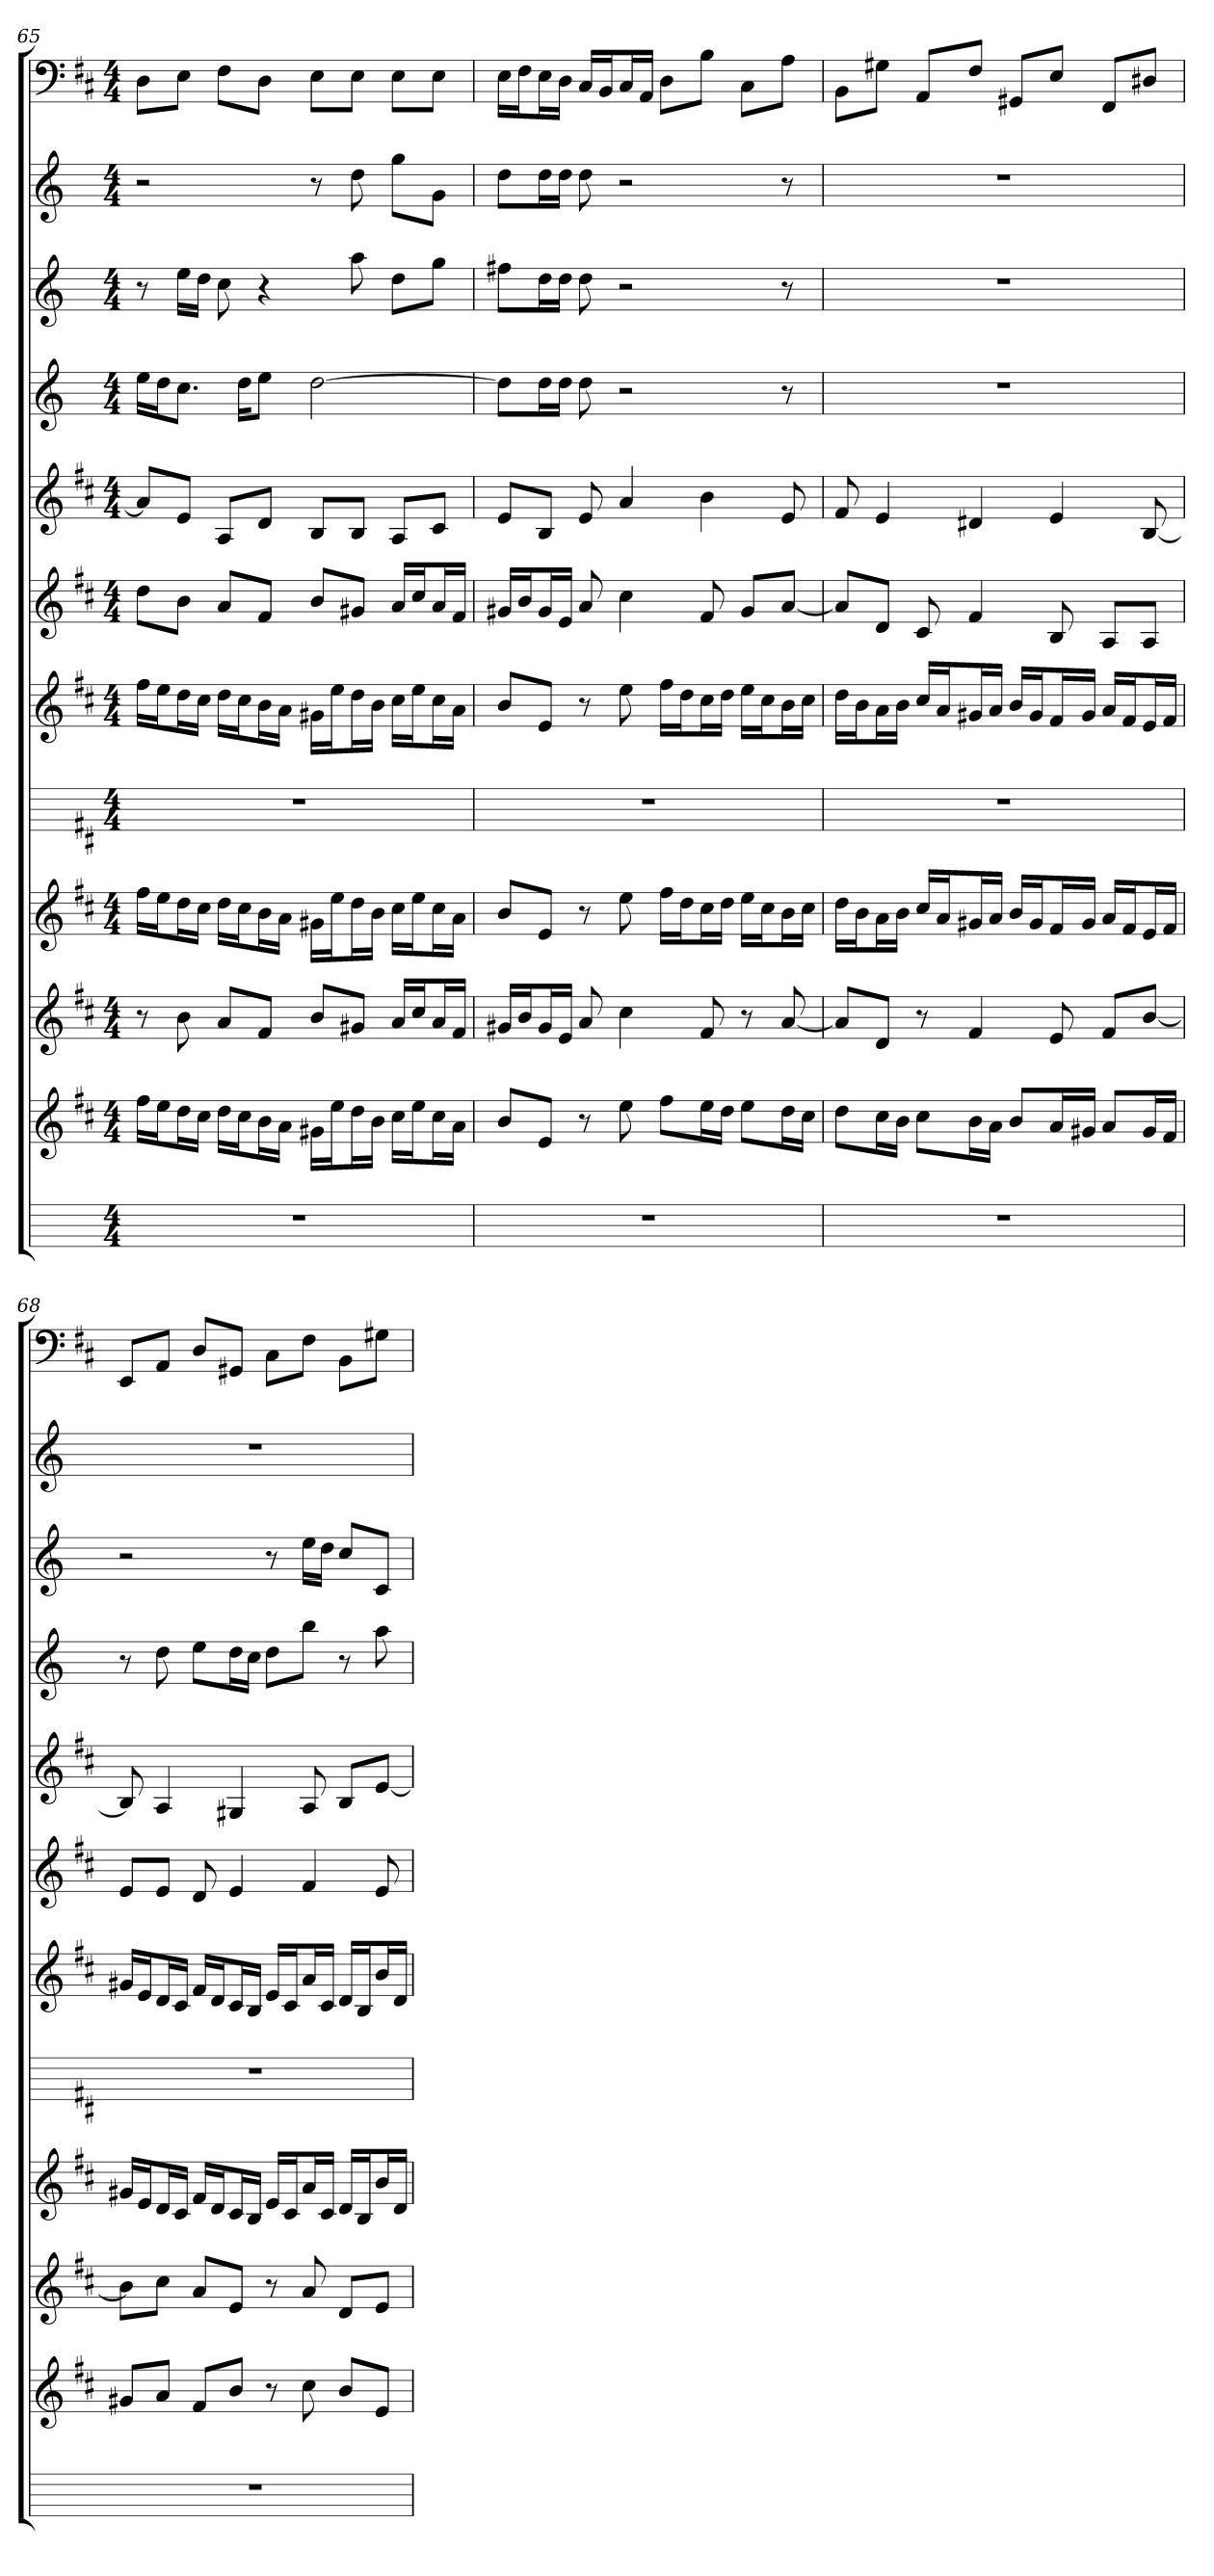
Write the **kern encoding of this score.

**kern	**kern	**kern	**kern	**kern	**kern	**kern	**kern	**kern	**kern	**kern	**kern
*part12	*part11	*part10	*part9	*part8	*part7	*part6	*part5	*part4	*part3	*part2	*part1
*staff12	*staff11	*staff10	*staff9	*staff8	*staff7	*staff6	*staff5	*staff4	*staff3	*staff2	*staff1
*k[]	*k[f#c#]	*k[f#c#]	*k[f#c#]	*k[f#c#]	*k[f#c#]	*k[f#c#]	*k[f#c#]	*k[]	*k[]	*k[]	*k[f#c#]
*M4/4	*M4/4	*M4/4	*M4/4	*M4/4	*M4/4	*M4/4	*M4/4	*M4/4	*M4/4	*M4/4	*M4/4
=65	=65	=65	=65	=65	=65	=65	=65	=65	=65	=65	=65
1r	16ff#LL	8r	16ff#LL	1r	16ff#LL	8ddL	8aL]	16eeLL	8r	2r	8DL
.	16eeJ	.	16eeJ	.	16eeJ	.	.	16ddJ	.	.	.
.	16ddL	8b	16ddL	.	16ddL	8bJ	8eJ	8.ccJ	16eeLL	.	8EJ
.	16cc#JJ	.	16cc#JJ	.	16cc#JJ	.	.	.	16ddJJ	.	.
.	16ddLL	8aL	16ddLL	.	16ddLL	8aL	8AL	.	8cc	.	8F#L
.	16cc#J	.	16cc#J	.	16cc#J	.	.	16ddKL	.	.	.
.	16bL	8f#J	16bL	.	16bL	8f#J	8dJ	8eeJ	4r	.	8DJ
.	16aJJ	.	16aJJ	.	16aJJ	.	.	.	.	.	.
.	16g#XLL	8bL	16g#XLL	.	16g#XLL	8bL	8BL	[2dd	.	8r	8EL
.	16eeJ	.	16eeJ	.	16eeJ	.	.	.	.	.	.
.	16ddL	8g#XJ	16ddL	.	16ddL	8g#XJ	8BJ	.	8aa	8dd	8EJ
.	16bJJ	.	16bJJ	.	16bJJ	.	.	.	.	.	.
.	16cc#LL	16aLL	16cc#LL	.	16cc#LL	16aLL	8AL	.	8ddL	8ggL	8EL
.	16eeJ	16cc#J	16eeJ	.	16eeJ	16cc#J	.	.	.	.	.
.	16cc#L	16aL	16cc#L	.	16cc#L	16aL	8c#J	.	8ggJ	8gJ	8EJ
.	16aJJ	16f#JJ	16aJJ	.	16aJJ	16f#JJ	.	.	.	.	.
=66	=66	=66	=66	=66	=66	=66	=66	=66	=66	=66	=66
1r	8bL	16g#XLL	8bL	1r	8bL	16g#XLL	8eL	8ddL]	8ff#XL	8ddL	16ELL
.	.	16bJ	.	.	.	16bJ	.	.	.	.	16F#J
.	8eJ	16g#L	8eJ	.	8eJ	16g#L	8BJ	16ddL	16ddL	16ddL	16EL
.	.	16eJJ	.	.	.	16eJJ	.	16ddJJ	16ddJJ	16ddJJ	16DJJ
.	8r	8a	8r	.	8r	8a	8e	8dd	8dd	8dd	16C#LL
.	.	.	.	.	.	.	.	.	.	.	16BBJ
.	8ee	4cc#	8ee	.	8ee	4cc#	4a	2r	2r	2r	16C#L
.	.	.	.	.	.	.	.	.	.	.	16AAJJ
.	8ff#L	.	16ff#LL	.	16ff#LL	.	.	.	.	.	8DL
.	.	.	16ddJ	.	16ddJ	.	.	.	.	.	.
.	16eeL	8f#	16cc#L	.	16cc#L	8f#	4b	.	.	.	8BJ
.	16ddJJ	.	16ddJJ	.	16ddJJ	.	.	.	.	.	.
.	8eeL	8r	16eeLL	.	16eeLL	8g#L	.	.	.	.	8C#L
.	.	.	16cc#J	.	16cc#J	.	.	.	.	.	.
.	16ddL	[8a	16bL	.	16bL	[8aJ	8e	8r	8r	8r	8AJ
.	16cc#JJ	.	16cc#JJ	.	16cc#JJ	.	.	.	.	.	.
=67	=67	=67	=67	=67	=67	=67	=67	=67	=67	=67	=67
1r	8ddL	8aL]	16ddLL	1r	16ddLL	8aL]	8f#	1r	1r	1r	8BBL
.	.	.	16bJ	.	16bJ	.	.	.	.	.	.
.	16cc#L	8dJ	16aL	.	16aL	8dJ	4e	.	.	.	8G#XJ
.	16bJJ	.	16bJJ	.	16bJJ	.	.	.	.	.	.
.	8cc#L	8r	16cc#LL	.	16cc#LL	8c#	.	.	.	.	8AAL
.	.	.	16aJ	.	16aJ	.	.	.	.	.	.
.	16bL	4f#	16g#XL	.	16g#XL	4f#	4d#X	.	.	.	8F#J
.	16aJJ	.	16aJJ	.	16aJJ	.	.	.	.	.	.
.	8bL	.	16bLL	.	16bLL	.	.	.	.	.	8GG#XL
.	.	.	16g#J	.	16g#J	.	.	.	.	.	.
.	16aL	8e	16f#L	.	16f#L	8B	4e	.	.	.	8EJ
.	16g#XJJ	.	16g#JJ	.	16g#JJ	.	.	.	.	.	.
.	8aL	8f#L	16aLL	.	16aLL	8AL	.	.	.	.	8FF#L
.	.	.	16f#J	.	16f#J	.	.	.	.	.	.
.	16g#L	[8bJ	16eL	.	16eL	8AJ	[8B	.	.	.	8D#XJ
.	16f#JJ	.	16f#JJ	.	16f#JJ	.	.	.	.	.	.
=68	=68	=68	=68	=68	=68	=68	=68	=68	=68	=68	=68
1r	8g#XL	8bL]	16g#XLL	1r	16g#XLL	8eL	8B]	8r	2r	1r	8EEL
.	.	.	16eJ	.	16eJ	.	.	.	.	.	.
.	8aJ	8cc#J	16dL	.	16dL	8eJ	4A	8dd	.	.	8AAJ
.	.	.	16c#JJ	.	16c#JJ	.	.	.	.	.	.
.	8f#L	8aL	16f#LL	.	16f#LL	8d	.	8eeL	.	.	8DL
.	.	.	16dJ	.	16dJ	.	.	.	.	.	.
.	8bJ	8eJ	16c#L	.	16c#L	4e	4G#X	16ddL	.	.	8GG#XJ
.	.	.	16BJJ	.	16BJJ	.	.	16ccJJ	.	.	.
.	8r	8r	16eLL	.	16eLL	.	.	8ddL	8r	.	8C#L
.	.	.	16c#J	.	16c#J	.	.	.	.	.	.
.	8cc#	8a	16aL	.	16aL	4f#	8A	8bbJ	16eeLL	.	8F#J
.	.	.	16c#JJ	.	16c#JJ	.	.	.	16ddJJ	.	.
.	8bL	8dL	16dLL	.	16dLL	.	8BL	8r	8ccL	.	8BBL
.	.	.	16BJ	.	16BJ	.	.	.	.	.	.
.	8eJ	8eJ	16bL	.	16bL	8e	[8eJ	8aa	8cJ	.	8G#XJ
.	.	.	16dJJ	.	16dJJ	.	.	.	.	.	.
=	=	=	=	=	=	=	=	=	=	=	=
*-	*-	*-	*-	*-	*-	*-	*-	*-	*-	*-	*-
